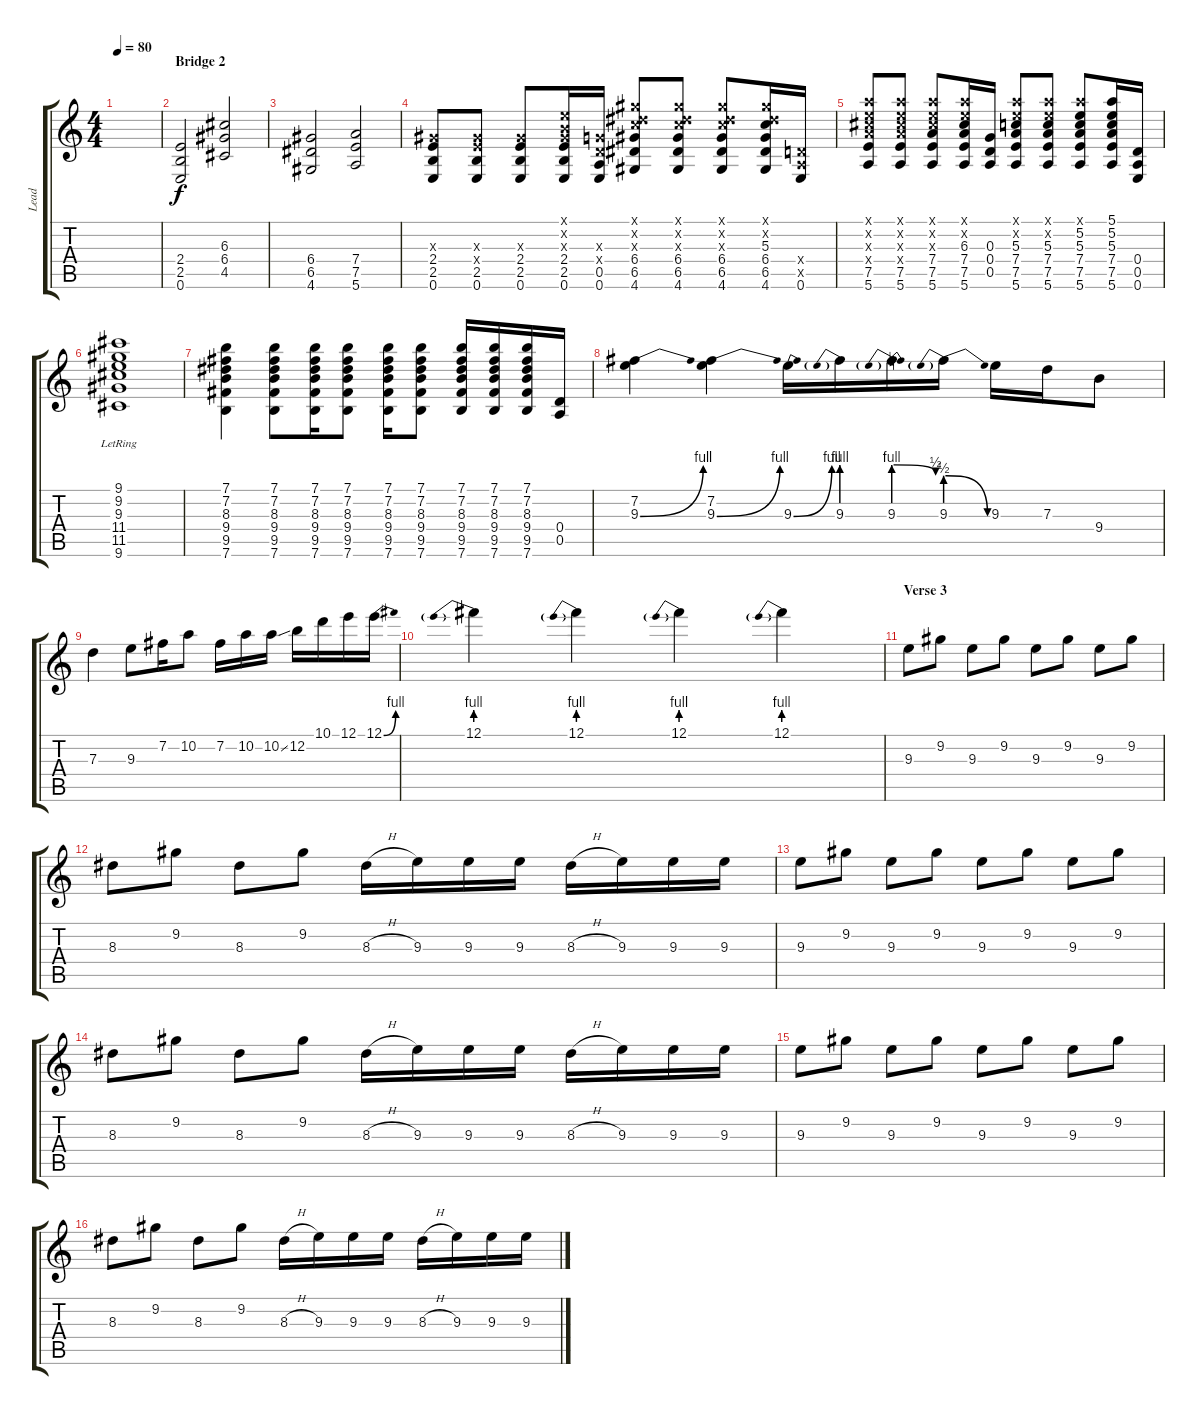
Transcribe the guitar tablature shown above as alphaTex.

\track ("Lead" "Lead") {instrument distortionguitar}
\staff {score tabs}
\tuning (E4 B3 G3 D3 A2 E2) {hide}
\ts (4 4)
\tempo 80
\clef g2
\ks c
|
\section ("" "Bridge 2")
(2.4 2.5 0.6).2 (6.3 6.4 4.5).2 |
(6.4 6.5 4.6).2 (7.4 7.5 5.6).2 |
(1.3{x} 2.4 2.5 0.6).8 (1.3{x} 2.4{x} 2.5 0.6).8 (1.3{x} 2.4 2.5 0.6).8 (0.1{x} 0.2{x} 1.3{x} 2.4 2.5 0.6).16 (0.3{x} 0.4{x} 0.5 0.6).16 (4.1{x} 4.2{x} 5.3{x} 6.4 6.5 4.6).8 (4.1{x} 4.2{x} 5.3{x} 6.4 6.5 4.6).8 (4.1{x} 4.2{x} 5.3{x} 6.4 6.5 4.6).8 (4.1{x} 4.2{x} 5.3 6.4 6.5 4.6).16 (0.4{x} 0.5{x} 0.6).16 |
(5.1{x} 5.2{x} 6.3{x} 7.4{x} 7.5 5.6).8 (5.1{x} 5.2{x} 6.3{x} 7.4{x} 7.5 5.6).8 (5.1{x} 5.2{x} 6.3{x} 7.4 7.5 5.6).8 (5.1{x} 5.2{x} 6.3 7.4 7.5 5.6).16 (0.3 0.4 0.5).16 (5.1{x} 5.2{x} 5.3 7.4 7.5 5.6).8 (5.1{x} 5.2{x} 5.3 7.4 7.5 5.6).8 (5.1{x} 5.2 5.3 7.4 7.5 5.6).8 (5.1 5.2 5.3 7.4 7.5 5.6).16 (0.4 0.5 0.6).16 |
(9.1{lr} 9.2{lr} 9.3{lr} 11.4{lr} 11.5{lr} 9.6{lr}).1 |
(7.1 7.2 8.3 9.4 9.5 7.6).4 (7.1 7.2 8.3 9.4 9.5 7.6).8 (7.1 7.2 8.3 9.4 9.5 7.6).16 (7.1 7.2 8.3 9.4 9.5 7.6).8 (7.1 7.2 8.3 9.4 9.5 7.6).16 (7.1 7.2 8.3 9.4 9.5 7.6).8 (7.1 7.2 8.3 9.4 9.5 7.6).16 (7.1 7.2 8.3 9.4 9.5 7.6).16 (7.1 7.2 8.3 9.4 9.5 7.6).16 (0.4 0.5).16 |
(7.2 9.3{be (bend 0 0 60 4)}).4 (7.2 9.3{be (bend 0 0 60 4)}).4 9.3{be (bend 0 0 60 4)}.16 9.3{be (prebend 0 4 60 4)}.16 9.3{be (prebendrelease 0 4 60 2)}.16 9.3{be (prebendrelease 0 2 60 0)}.16 9.3.16 7.3.16 9.4.8 |
7.3.4 9.3.8 7.2.16 10.2.8 7.2.16 10.2.16 10.2{ss}.16 12.2.16 10.1.16 12.1.16 12.1{be (bend 0 0 60 4)}.16 |
12.1{be (prebend 0 4 60 4)}.4 12.1{be (prebend 0 4 60 4)}.4 12.1{be (prebend 0 4 60 4)}.4 12.1{be (prebend 0 4 60 4)}.4 |
\section ("" "Verse 3")
9.3.8 9.2.8 9.3.8 9.2.8 9.3.8 9.2.8 9.3.8 9.2.8 |
8.3.8 9.2.8 8.3.8 9.2.8 8.3{h}.16 9.3.16 9.3.16 9.3.16 8.3{h}.16 9.3.16 9.3.16 9.3.16 |
9.3.8 9.2.8 9.3.8 9.2.8 9.3.8 9.2.8 9.3.8 9.2.8 |
8.3.8 9.2.8 8.3.8 9.2.8 8.3{h}.16 9.3.16 9.3.16 9.3.16 8.3{h}.16 9.3.16 9.3.16 9.3.16 |
9.3.8 9.2.8 9.3.8 9.2.8 9.3.8 9.2.8 9.3.8 9.2.8 |
8.3.8 9.2.8 8.3.8 9.2.8 8.3{h}.16 9.3.16 9.3.16 9.3.16 8.3{h}.16 9.3.16 9.3.16 9.3.16
